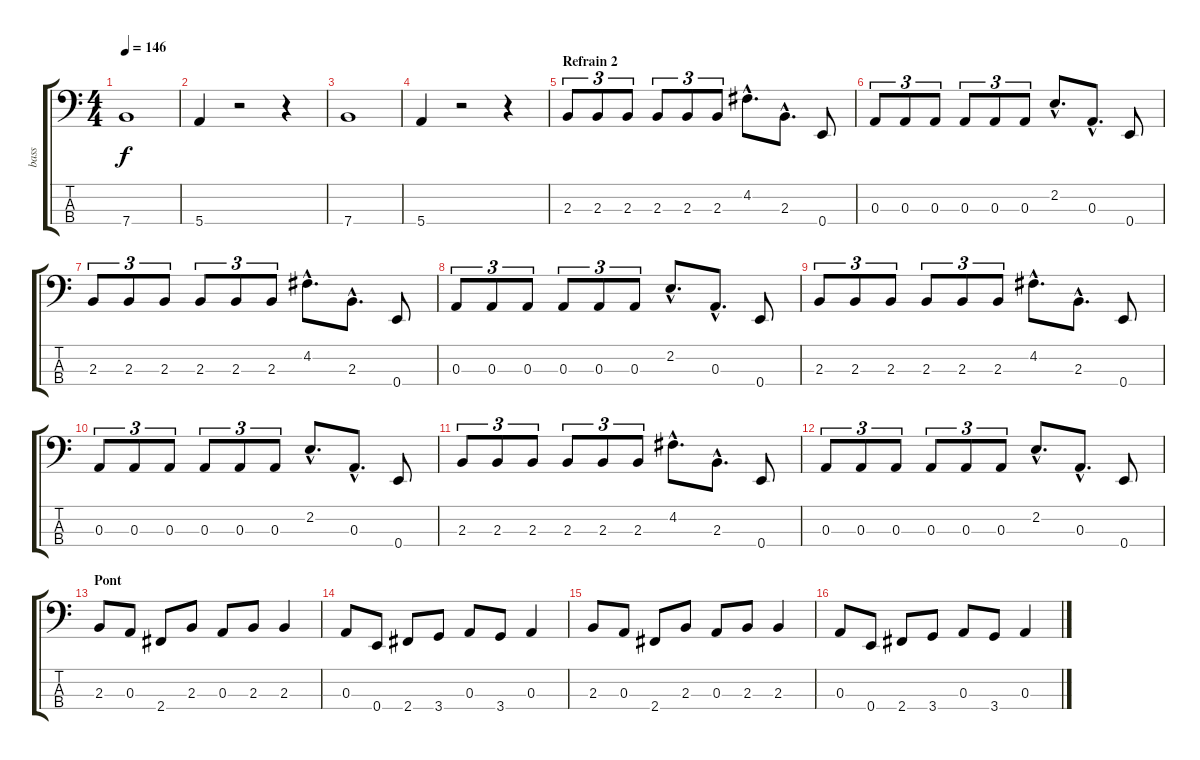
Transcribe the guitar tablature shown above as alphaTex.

\track ("bass" "bass") {instrument electricbassfinger}
\staff {score tabs}
\tuning (G2 D2 A1 E1) {hide}
\ts (4 4)
\tempo 146
\clef f4
\ks c
7.4.1{dy f} |
5.4.4 r.2 r.4 |
7.4.1 |
5.4.4 r.2 r.4 |
\section ("" "Refrain 2")
2.3.8{tu (3 2)} 2.3.8{tu (3 2)} 2.3.8{tu (3 2)} 2.3.8{tu (3 2)} 2.3.8{tu (3 2)} 2.3.8{tu (3 2)} 4.2{hac}.8{d} 2.3{hac}.8{d} 0.4.8 |
0.3.8{tu (3 2)} 0.3.8{tu (3 2)} 0.3.8{tu (3 2)} 0.3.8{tu (3 2)} 0.3.8{tu (3 2)} 0.3.8{tu (3 2)} 2.2{hac}.8{d} 0.3{hac}.8{d} 0.4.8 |
2.3.8{tu (3 2)} 2.3.8{tu (3 2)} 2.3.8{tu (3 2)} 2.3.8{tu (3 2)} 2.3.8{tu (3 2)} 2.3.8{tu (3 2)} 4.2{hac}.8{d} 2.3{hac}.8{d} 0.4.8 |
0.3.8{tu (3 2)} 0.3.8{tu (3 2)} 0.3.8{tu (3 2)} 0.3.8{tu (3 2)} 0.3.8{tu (3 2)} 0.3.8{tu (3 2)} 2.2{hac}.8{d} 0.3{hac}.8{d} 0.4.8 |
2.3.8{tu (3 2)} 2.3.8{tu (3 2)} 2.3.8{tu (3 2)} 2.3.8{tu (3 2)} 2.3.8{tu (3 2)} 2.3.8{tu (3 2)} 4.2{hac}.8{d} 2.3{hac}.8{d} 0.4.8 |
0.3.8{tu (3 2)} 0.3.8{tu (3 2)} 0.3.8{tu (3 2)} 0.3.8{tu (3 2)} 0.3.8{tu (3 2)} 0.3.8{tu (3 2)} 2.2{hac}.8{d} 0.3{hac}.8{d} 0.4.8 |
2.3.8{tu (3 2)} 2.3.8{tu (3 2)} 2.3.8{tu (3 2)} 2.3.8{tu (3 2)} 2.3.8{tu (3 2)} 2.3.8{tu (3 2)} 4.2{hac}.8{d} 2.3{hac}.8{d} 0.4.8 |
0.3.8{tu (3 2)} 0.3.8{tu (3 2)} 0.3.8{tu (3 2)} 0.3.8{tu (3 2)} 0.3.8{tu (3 2)} 0.3.8{tu (3 2)} 2.2{hac}.8{d} 0.3{hac}.8{d} 0.4.8 |
\section ("" "Pont ")
2.3.8 0.3.8 2.4.8 2.3.8 0.3.8 2.3.8 2.3.4 |
0.3.8 0.4.8 2.4.8 3.4.8 0.3.8 3.4.8 0.3.4 |
2.3.8 0.3.8 2.4.8 2.3.8 0.3.8 2.3.8 2.3.4 |
0.3.8 0.4.8 2.4.8 3.4.8 0.3.8 3.4.8 0.3.4
